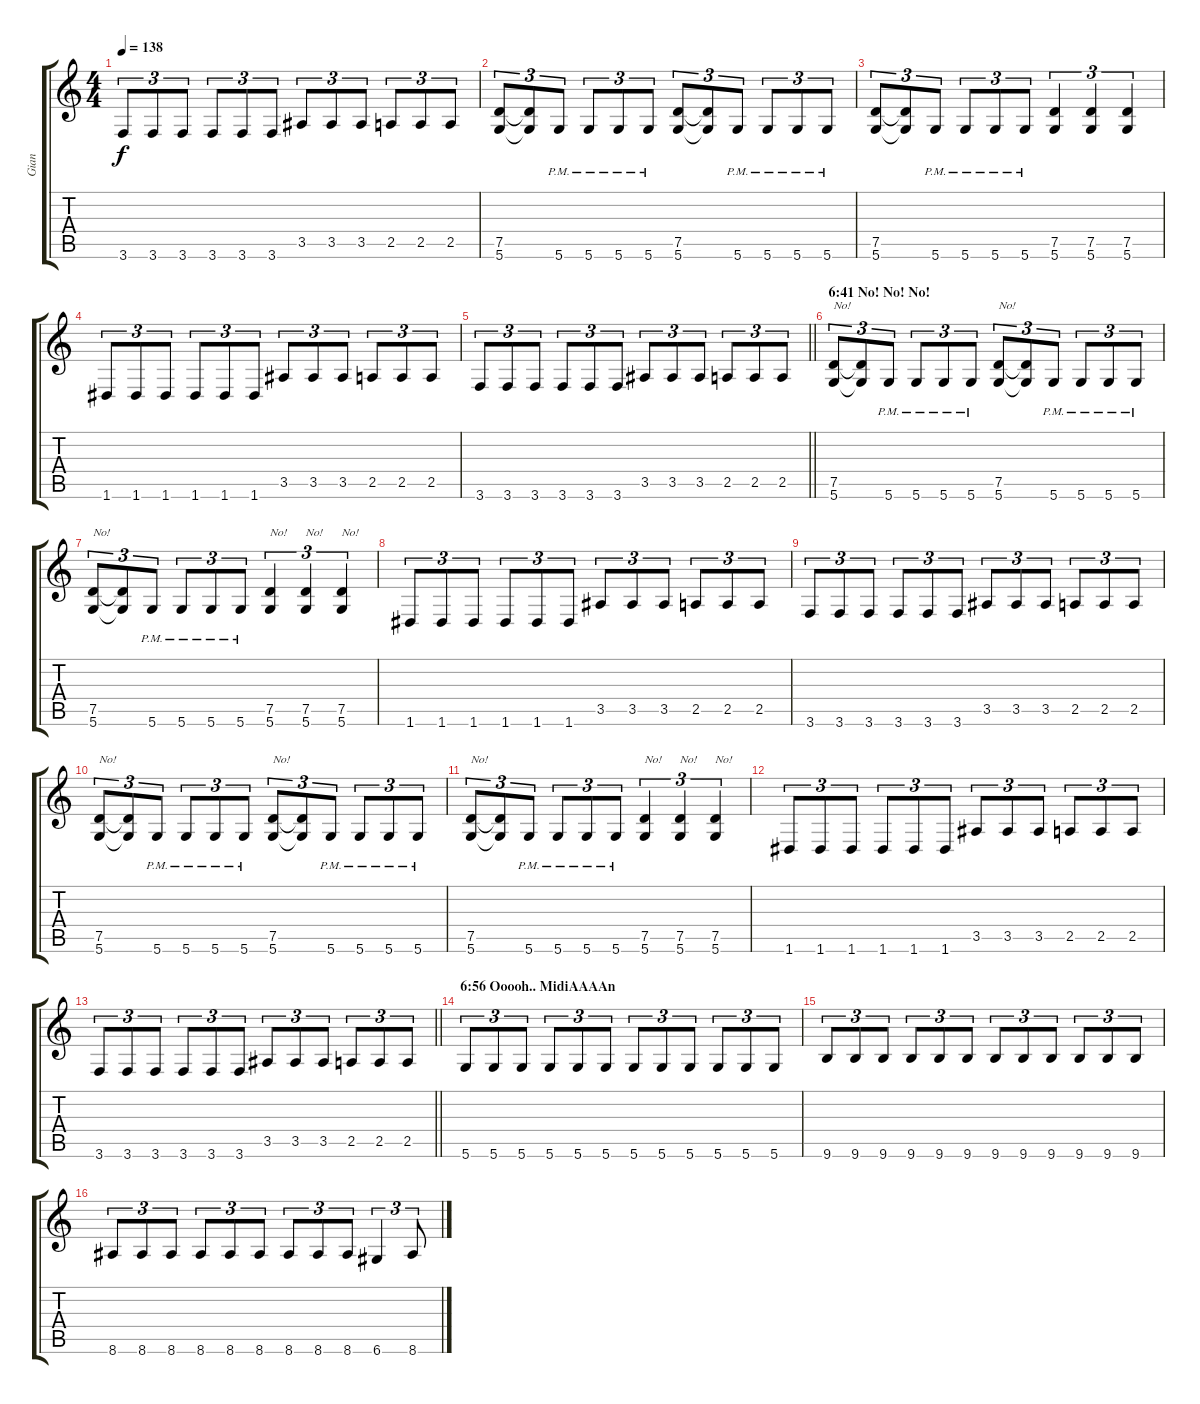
\track ("Gian" "Gian") {instrument distortionguitar}
\staff {score tabs}
\tuning (D4 A3 F3 C3 G2 D2) {hide}
\ts (4 4)
\tempo 138
\clef g2
\ks c
3.6.8{tu (3 2) dy f} 3.6.8{tu (3 2)} 3.6.8{tu (3 2)} 3.6.8{tu (3 2)} 3.6.8{tu (3 2)} 3.6.8{tu (3 2)} 3.5.8{tu (3 2)} 3.5.8{tu (3 2)} 3.5.8{tu (3 2)} 2.5.8{tu (3 2)} 2.5.8{tu (3 2)} 2.5.8{tu (3 2)} |
(7.5 5.6).8{tu (3 2)} (7.5{t} 5.6{t}).8{tu (3 2)} 5.6{pm}.8{tu (3 2)} 5.6{pm}.8{tu (3 2)} 5.6{pm}.8{tu (3 2)} 5.6{pm}.8{tu (3 2)} (7.5 5.6).8{tu (3 2)} (7.5{t} 5.6{t}).8{tu (3 2)} 5.6{pm}.8{tu (3 2)} 5.6{pm}.8{tu (3 2)} 5.6{pm}.8{tu (3 2)} 5.6{pm}.8{tu (3 2)} |
(7.5 5.6).8{tu (3 2)} (7.5{t} 5.6{t}).8{tu (3 2)} 5.6{pm}.8{tu (3 2)} 5.6{pm}.8{tu (3 2)} 5.6{pm}.8{tu (3 2)} 5.6{pm}.8{tu (3 2)} (7.5 5.6).4{tu (3 2)} (7.5 5.6).4{tu (3 2)} (7.5 5.6).4{tu (3 2)} |
1.6.8{tu (3 2)} 1.6.8{tu (3 2)} 1.6.8{tu (3 2)} 1.6.8{tu (3 2)} 1.6.8{tu (3 2)} 1.6.8{tu (3 2)} 3.5.8{tu (3 2)} 3.5.8{tu (3 2)} 3.5.8{tu (3 2)} 2.5.8{tu (3 2)} 2.5.8{tu (3 2)} 2.5.8{tu (3 2)} |
\barLineRight lightlight
3.6.8{tu (3 2)} 3.6.8{tu (3 2)} 3.6.8{tu (3 2)} 3.6.8{tu (3 2)} 3.6.8{tu (3 2)} 3.6.8{tu (3 2)} 3.5.8{tu (3 2)} 3.5.8{tu (3 2)} 3.5.8{tu (3 2)} 2.5.8{tu (3 2)} 2.5.8{tu (3 2)} 2.5.8{tu (3 2)} |
\section ("" "6:41 No! No! No!")
(7.5 5.6).8{tu (3 2) txt "No!"} (7.5{t} 5.6{t}).8{tu (3 2)} 5.6{pm}.8{tu (3 2)} 5.6{pm}.8{tu (3 2)} 5.6{pm}.8{tu (3 2)} 5.6{pm}.8{tu (3 2)} (7.5 5.6).8{tu (3 2) txt "No!"} (7.5{t} 5.6{t}).8{tu (3 2)} 5.6{pm}.8{tu (3 2)} 5.6{pm}.8{tu (3 2)} 5.6{pm}.8{tu (3 2)} 5.6{pm}.8{tu (3 2)} |
(7.5 5.6).8{tu (3 2) txt "No!"} (7.5{t} 5.6{t}).8{tu (3 2)} 5.6{pm}.8{tu (3 2)} 5.6{pm}.8{tu (3 2)} 5.6{pm}.8{tu (3 2)} 5.6{pm}.8{tu (3 2)} (7.5 5.6).4{tu (3 2) txt "No!"} (7.5 5.6).4{tu (3 2) txt "No!"} (7.5 5.6).4{tu (3 2) txt "No!"} |
1.6.8{tu (3 2)} 1.6.8{tu (3 2)} 1.6.8{tu (3 2)} 1.6.8{tu (3 2)} 1.6.8{tu (3 2)} 1.6.8{tu (3 2)} 3.5.8{tu (3 2)} 3.5.8{tu (3 2)} 3.5.8{tu (3 2)} 2.5.8{tu (3 2)} 2.5.8{tu (3 2)} 2.5.8{tu (3 2)} |
3.6.8{tu (3 2)} 3.6.8{tu (3 2)} 3.6.8{tu (3 2)} 3.6.8{tu (3 2)} 3.6.8{tu (3 2)} 3.6.8{tu (3 2)} 3.5.8{tu (3 2)} 3.5.8{tu (3 2)} 3.5.8{tu (3 2)} 2.5.8{tu (3 2)} 2.5.8{tu (3 2)} 2.5.8{tu (3 2)} |
(7.5 5.6).8{tu (3 2) txt "No!"} (7.5{t} 5.6{t}).8{tu (3 2)} 5.6{pm}.8{tu (3 2)} 5.6{pm}.8{tu (3 2)} 5.6{pm}.8{tu (3 2)} 5.6{pm}.8{tu (3 2)} (7.5 5.6).8{tu (3 2) txt "No!"} (7.5{t} 5.6{t}).8{tu (3 2)} 5.6{pm}.8{tu (3 2)} 5.6{pm}.8{tu (3 2)} 5.6{pm}.8{tu (3 2)} 5.6{pm}.8{tu (3 2)} |
(7.5 5.6).8{tu (3 2) txt "No!"} (7.5{t} 5.6{t}).8{tu (3 2)} 5.6{pm}.8{tu (3 2)} 5.6{pm}.8{tu (3 2)} 5.6{pm}.8{tu (3 2)} 5.6{pm}.8{tu (3 2)} (7.5 5.6).4{tu (3 2) txt "No!"} (7.5 5.6).4{tu (3 2) txt "No!"} (7.5 5.6).4{tu (3 2) txt "No!"} |
1.6.8{tu (3 2)} 1.6.8{tu (3 2)} 1.6.8{tu (3 2)} 1.6.8{tu (3 2)} 1.6.8{tu (3 2)} 1.6.8{tu (3 2)} 3.5.8{tu (3 2)} 3.5.8{tu (3 2)} 3.5.8{tu (3 2)} 2.5.8{tu (3 2)} 2.5.8{tu (3 2)} 2.5.8{tu (3 2)} |
\barLineRight lightlight
3.6.8{tu (3 2)} 3.6.8{tu (3 2)} 3.6.8{tu (3 2)} 3.6.8{tu (3 2)} 3.6.8{tu (3 2)} 3.6.8{tu (3 2)} 3.5.8{tu (3 2)} 3.5.8{tu (3 2)} 3.5.8{tu (3 2)} 2.5.8{tu (3 2)} 2.5.8{tu (3 2)} 2.5.8{tu (3 2)} |
\section ("" "6:56 Ooooh.. MidiAAAAn")
5.6.8{tu (3 2)} 5.6.8{tu (3 2)} 5.6.8{tu (3 2)} 5.6.8{tu (3 2)} 5.6.8{tu (3 2)} 5.6.8{tu (3 2)} 5.6.8{tu (3 2)} 5.6.8{tu (3 2)} 5.6.8{tu (3 2)} 5.6.8{tu (3 2)} 5.6.8{tu (3 2)} 5.6.8{tu (3 2)} |
9.6.8{tu (3 2)} 9.6.8{tu (3 2)} 9.6.8{tu (3 2)} 9.6.8{tu (3 2)} 9.6.8{tu (3 2)} 9.6.8{tu (3 2)} 9.6.8{tu (3 2)} 9.6.8{tu (3 2)} 9.6.8{tu (3 2)} 9.6.8{tu (3 2)} 9.6.8{tu (3 2)} 9.6.8{tu (3 2)} |
8.6.8{tu (3 2)} 8.6.8{tu (3 2)} 8.6.8{tu (3 2)} 8.6.8{tu (3 2)} 8.6.8{tu (3 2)} 8.6.8{tu (3 2)} 8.6.8{tu (3 2)} 8.6.8{tu (3 2)} 8.6.8{tu (3 2)} 6.6.4{tu (3 2)} 8.6.8{tu (3 2)}
